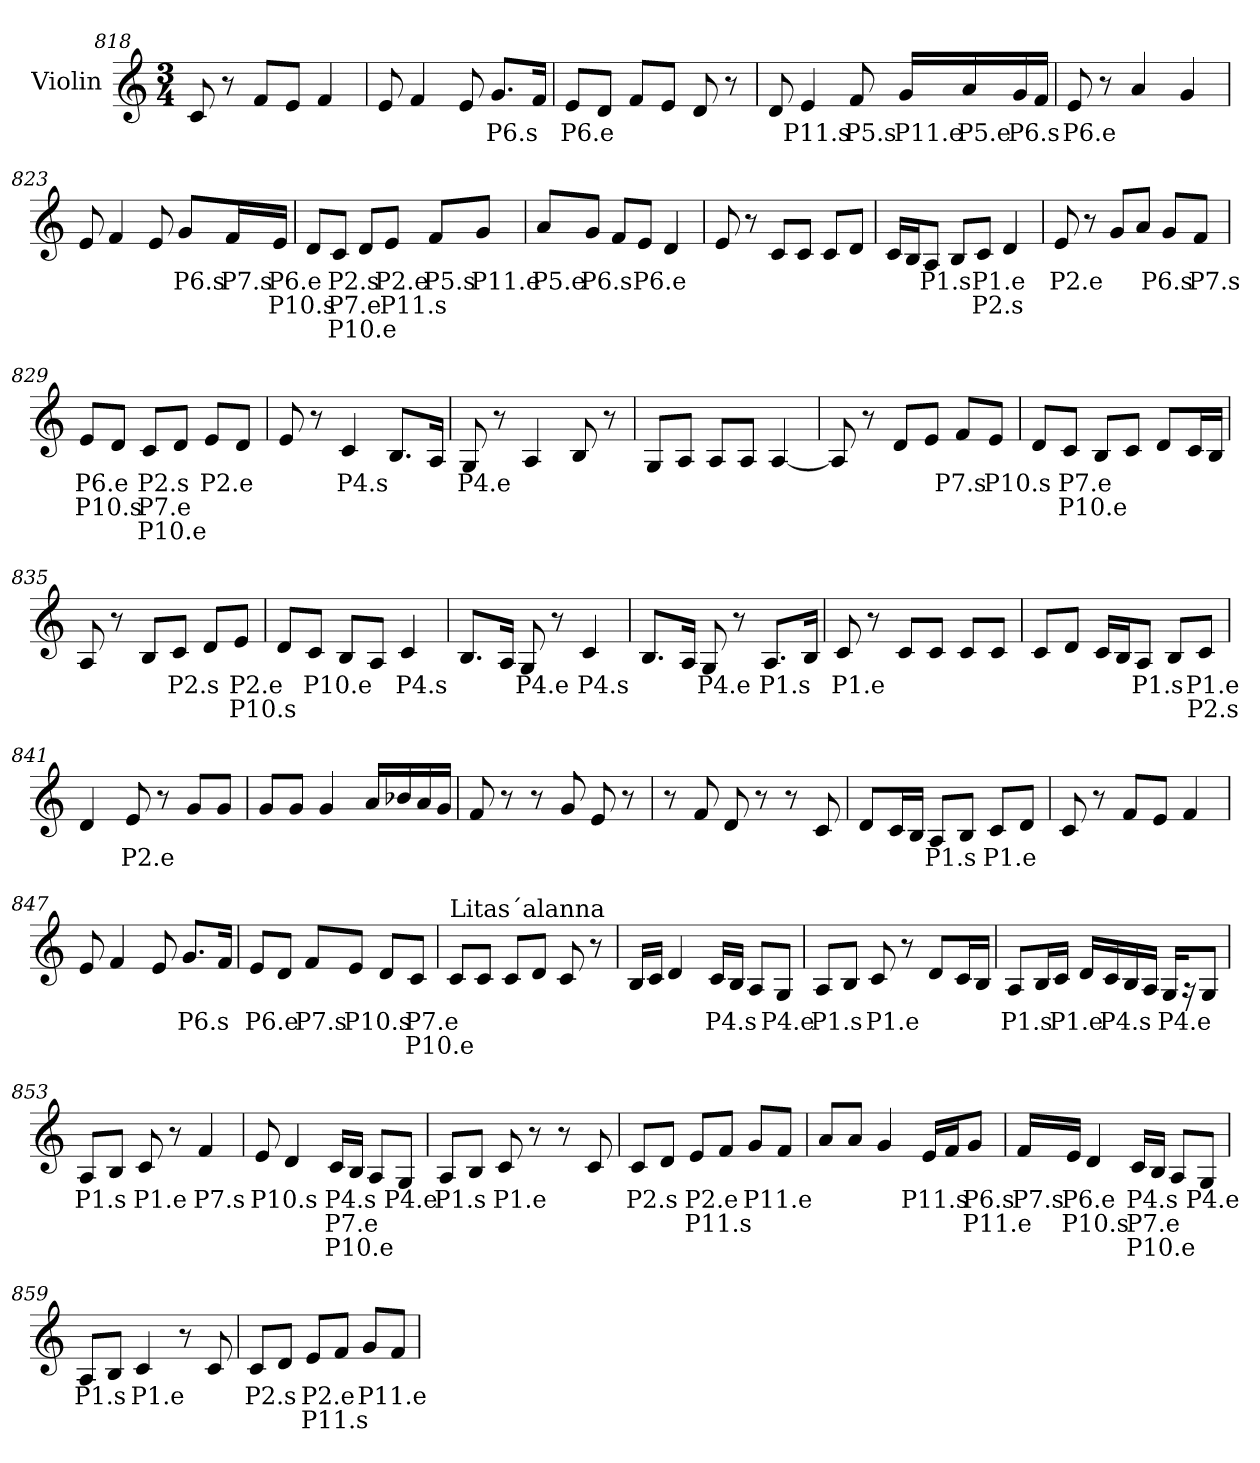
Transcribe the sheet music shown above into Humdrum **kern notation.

**kern	**text	**text	**text
*part1	*part1	*part1	*part1
*staff1	*staff1	*staff1	*staff1
*I"Violin	*	*	*
!!LO:LB:g=z
*clefG2	*	*	*
*k[]	*	*	*
*C:	*	*	*
*M3/4	*	*	*
=818	=818	=818	=818
8c/	.	.	.
8r	.	.	.
8f/L	.	.	.
8e/J	.	.	.
4f/	.	.	.
=819	=819	=819	=819
8e/	.	.	.
4f/	.	.	.
8e/	.	.	.
8.gi/L	P6.s	.	.
16fi/Jk	.	.	.
=820	=820	=820	=820
8ei/L	P6.e	.	.
8d/J	.	.	.
8f/L	.	.	.
8e/J	.	.	.
8d/	.	.	.
8r	.	.	.
=821	=821	=821	=821
8d/	.	.	.
4ei/	P11.s	.	.
8fi/	P5.s	.	.
16gi/LL	P11.e	.	.
16ai/	P5.e	.	.
16gi/	P6.s	.	.
16fi/JJ	.	.	.
=822	=822	=822	=822
8ei/	P6.e	.	.
8r	.	.	.
4a/	.	.	.
4g/	.	.	.
=823	=823	=823	=823
8e/	.	.	.
4f/	.	.	.
8e/	.	.	.
8gi/L	P6.s	.	.
16fi/L	P7.s	.	.
16ei/JJ	P6.e	P10.s	.
!!LO:LB:g=z
=824	=824	=824	=824
8di/L	.	.	.
8ci/J	P2.s	P7.e	P10.e
8di/L	.	.	.
8ei/J	P2.e	P11.s	.
8fi/L	P5.s	.	.
8gi/J	P11.e	.	.
=825	=825	=825	=825
8ai/L	P5.e	.	.
8gi/J	P6.s	.	.
8fi/L	.	.	.
8ei/J	P6.e	.	.
4d/	.	.	.
=826	=826	=826	=826
8e/	.	.	.
8r	.	.	.
8c/L	.	.	.
8c/J	.	.	.
8c/L	.	.	.
8d/J	.	.	.
=827	=827	=827	=827
16c/LL	.	.	.
16B/J	.	.	.
8Ai/J	P1.s	.	.
8Bi/L	.	.	.
8ci/J	P1.e	P2.s	.
4di/	.	.	.
=828	=828	=828	=828
8ei/	P2.e	.	.
8r	.	.	.
8g/L	.	.	.
8a/J	.	.	.
8gi/L	P6.s	.	.
8fi/J	P7.s	.	.
=829	=829	=829	=829
8ei/L	P6.e	P10.s	.
8di/J	.	.	.
8ci/L	P2.s	P7.e	P10.e
8di/J	.	.	.
8ei/L	P2.e	.	.
8d/J	.	.	.
!!LO:PB:g=z
=830	=830	=830	=830
8e/	.	.	.
8r	.	.	.
4ci/	P4.s	.	.
8.Bi/L	.	.	.
16Ai/Jk	.	.	.
=831	=831	=831	=831
8Gi/	P4.e	.	.
8r	.	.	.
4A/	.	.	.
8B/	.	.	.
8r	.	.	.
=832	=832	=832	=832
8G/L	.	.	.
8A/J	.	.	.
8A/L	.	.	.
8A/J	.	.	.
[4A/	.	.	.
=833	=833	=833	=833
8A/]	.	.	.
8r	.	.	.
8d/L	.	.	.
8e/J	.	.	.
8fi/L	P7.s	.	.
8ei/J	P10.s	.	.
=834	=834	=834	=834
8di/L	.	.	.
8ci/J	P7.e	P10.e	.
8B/L	.	.	.
8c/J	.	.	.
8d/L	.	.	.
16c/L	.	.	.
16B/JJ	.	.	.
=835	=835	=835	=835
8A/	.	.	.
8r	.	.	.
8B/L	.	.	.
8ci/J	P2.s	.	.
8di/L	.	.	.
8ei/J	P2.e	P10.s	.
!!LO:LB:g=z
=836	=836	=836	=836
8di/L	.	.	.
8ci/J	P10.e	.	.
8B/L	.	.	.
8A/J	.	.	.
4ci/	P4.s	.	.
=837	=837	=837	=837
8.Bi/L	.	.	.
16Ai/Jk	.	.	.
8Gi/	P4.e	.	.
8r	.	.	.
4ci/	P4.s	.	.
=838	=838	=838	=838
8.Bi/L	.	.	.
16Ai/Jk	.	.	.
8Gi/	P4.e	.	.
8r	.	.	.
8.Ai/L	P1.s	.	.
16Bi/Jk	.	.	.
=839	=839	=839	=839
8ci/	P1.e	.	.
8r	.	.	.
8c/L	.	.	.
8c/J	.	.	.
8c/L	.	.	.
8c/J	.	.	.
=840	=840	=840	=840
8c/L	.	.	.
8d/J	.	.	.
16c/LL	.	.	.
16B/J	.	.	.
8Ai/J	P1.s	.	.
8Bi/L	.	.	.
8ci/J	P1.e	P2.s	.
!!LO:LB:g=z
=841	=841	=841	=841
4di/	.	.	.
8ei/	P2.e	.	.
8r	.	.	.
8g/L	.	.	.
8g/J	.	.	.
=842	=842	=842	=842
8g/L	.	.	.
8g/J	.	.	.
4g/	.	.	.
16a/LL	.	.	.
16b-X/	.	.	.
16a/	.	.	.
16g/JJ	.	.	.
=843	=843	=843	=843
8f/	.	.	.
8r	.	.	.
8r	.	.	.
8g/	.	.	.
8e/	.	.	.
8r	.	.	.
=844	=844	=844	=844
8r	.	.	.
8f/	.	.	.
8d/	.	.	.
8r	.	.	.
8r	.	.	.
8c/	.	.	.
=845	=845	=845	=845
8d/L	.	.	.
16c/L	.	.	.
16B/JJ	.	.	.
8Ai/L	P1.s	.	.
8Bi/J	.	.	.
8ci/L	P1.e	.	.
8d/J	.	.	.
!!LO:LB:g=z
=846	=846	=846	=846
8c/	.	.	.
8r	.	.	.
8f/L	.	.	.
8e/J	.	.	.
4f/	.	.	.
=847	=847	=847	=847
8e/	.	.	.
4f/	.	.	.
8e/	.	.	.
8.gi/L	P6.s	.	.
16fi/Jk	.	.	.
=848	=848	=848	=848
8ei/L	P6.e	.	.
8d/J	.	.	.
8fi/L	P7.s	.	.
8ei/J	P10.s	.	.
8di/L	.	.	.
8ci/J	P7.e	P10.e	.
=849	=849	=849	=849
!LO:TX:a:t=Litas´alanna	!	!	!
8c/L	.	.	.
8c/J	.	.	.
8c/L	.	.	.
8d/J	.	.	.
8c/	.	.	.
8r	.	.	.
=850	=850	=850	=850
16B/LL	.	.	.
16c/JJ	.	.	.
4d/	.	.	.
16ci/LL	P4.s	.	.
16Bi/JJ	.	.	.
8Ai/L	.	.	.
8Gi/J	P4.e	.	.
!!LO:LB:g=z
=851	=851	=851	=851
8Ai/L	P1.s	.	.
8Bi/J	.	.	.
8ci/	P1.e	.	.
8r	.	.	.
8d/L	.	.	.
16c/L	.	.	.
16B/JJ	.	.	.
=852	=852	=852	=852
8Ai/L	P1.s	.	.
16Bi/L	.	.	.
16ci/JJ	P1.e	.	.
16d/LL	.	.	.
16ci/	P4.s	.	.
16Bi/	.	.	.
16Ai/JJ	.	.	.
16Gi/KL	P4.e	.	.
16r	.	.	.
8G/J	.	.	.
=853	=853	=853	=853
8Ai/L	P1.s	.	.
8Bi/J	.	.	.
8ci/	P1.e	.	.
8r	.	.	.
4fi/	P7.s	.	.
=854	=854	=854	=854
8ei/	P10.s	.	.
4di/	.	.	.
16ci/LL	P4.s	P7.e	P10.e
16Bi/JJ	.	.	.
8Ai/L	.	.	.
8Gi/J	P4.e	.	.
=855	=855	=855	=855
8Ai/L	P1.s	.	.
8Bi/J	.	.	.
8ci/	P1.e	.	.
8r	.	.	.
8r	.	.	.
8c/	.	.	.
!!LO:LB:g=z
=856	=856	=856	=856
8ci/L	P2.s	.	.
8di/J	.	.	.
8ei/L	P2.e	P11.s	.
8fi/J	.	.	.
8gi/L	P11.e	.	.
8f/J	.	.	.
=857	=857	=857	=857
8a/L	.	.	.
8a/J	.	.	.
4g/	.	.	.
16ei/LL	P11.s	.	.
16fi/J	.	.	.
8gi/J	P6.s	P11.e	.
=858	=858	=858	=858
16fi/LL	P7.s	.	.
16ei/JJ	P6.e	P10.s	.
4di/	.	.	.
16ci/LL	P4.s	P7.e	P10.e
16Bi/JJ	.	.	.
8Ai/L	.	.	.
8Gi/J	P4.e	.	.
=859	=859	=859	=859
8Ai/L	P1.s	.	.
8Bi/J	.	.	.
4ci/	P1.e	.	.
8r	.	.	.
8c/	.	.	.
=860	=860	=860	=860
8ci/L	P2.s	.	.
8di/J	.	.	.
8ei/L	P2.e	P11.s	.
8fi/J	.	.	.
8gi/L	P11.e	.	.
8f/J	.	.	.
=	=	=	=
*-	*-	*-	*-
